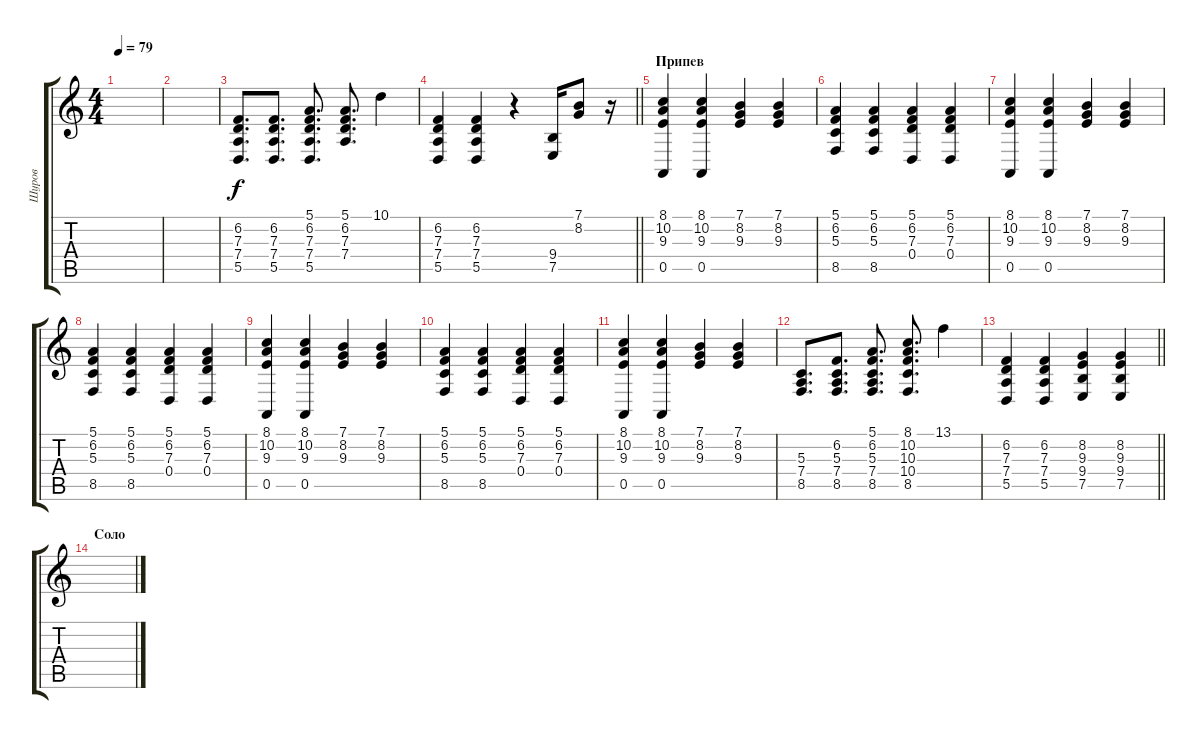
\track ("Шуров" "Шуров") {instrument brightacousticpiano}
\staff {score tabs}
\tuning (E4 B3 G3 D3 A2 E2) {hide}
\ts (4 4)
\tempo 79
\clef g2
\ks c
|
|
(6.2 7.3 7.4 5.5).8{d} (6.2 7.3 7.4 5.5).8{d} (5.1 6.2 7.3 7.4 5.5).8{d} (5.1 6.2 7.3 7.4).8{d} 10.1.4 |
\barLineRight lightlight
(6.2 7.3 7.4 5.5).4 (6.2 7.3 7.4 5.5).4 r.4 (9.4 7.5).16 (7.1 8.2).8 r.16 |
\section ("" "Припев")
(8.1 10.2 9.3 0.5).4 (8.1 10.2 9.3 0.5).4 (7.1 8.2 9.3).4 (7.1 8.2 9.3).4 |
(5.1 6.2 5.3 8.5).4 (5.1 6.2 5.3 8.5).4 (5.1 6.2 7.3 0.4).4 (5.1 6.2 7.3 0.4).4 |
(8.1 10.2 9.3 0.5).4 (8.1 10.2 9.3 0.5).4 (7.1 8.2 9.3).4 (7.1 8.2 9.3).4 |
(5.1 6.2 5.3 8.5).4 (5.1 6.2 5.3 8.5).4 (5.1 6.2 7.3 0.4).4 (5.1 6.2 7.3 0.4).4 |
(8.1 10.2 9.3 0.5).4 (8.1 10.2 9.3 0.5).4 (7.1 8.2 9.3).4 (7.1 8.2 9.3).4 |
(5.1 6.2 5.3 8.5).4 (5.1 6.2 5.3 8.5).4 (5.1 6.2 7.3 0.4).4 (5.1 6.2 7.3 0.4).4 |
(8.1 10.2 9.3 0.5).4 (8.1 10.2 9.3 0.5).4 (7.1 8.2 9.3).4 (7.1 8.2 9.3).4 |
(5.3 7.4 8.5).8{d} (6.2 5.3 7.4 8.5).8{d} (5.1 6.2 5.3 7.4 8.5).8{d} (8.1 10.2 10.3 10.4 8.5).8{d} 13.1.4 |
\barLineRight lightlight
(6.2 7.3 7.4 5.5).4 (6.2 7.3 7.4 5.5).4 (8.2 9.3 9.4 7.5).4 (8.2 9.3 9.4 7.5).4 |
\section ("" "Соло")
